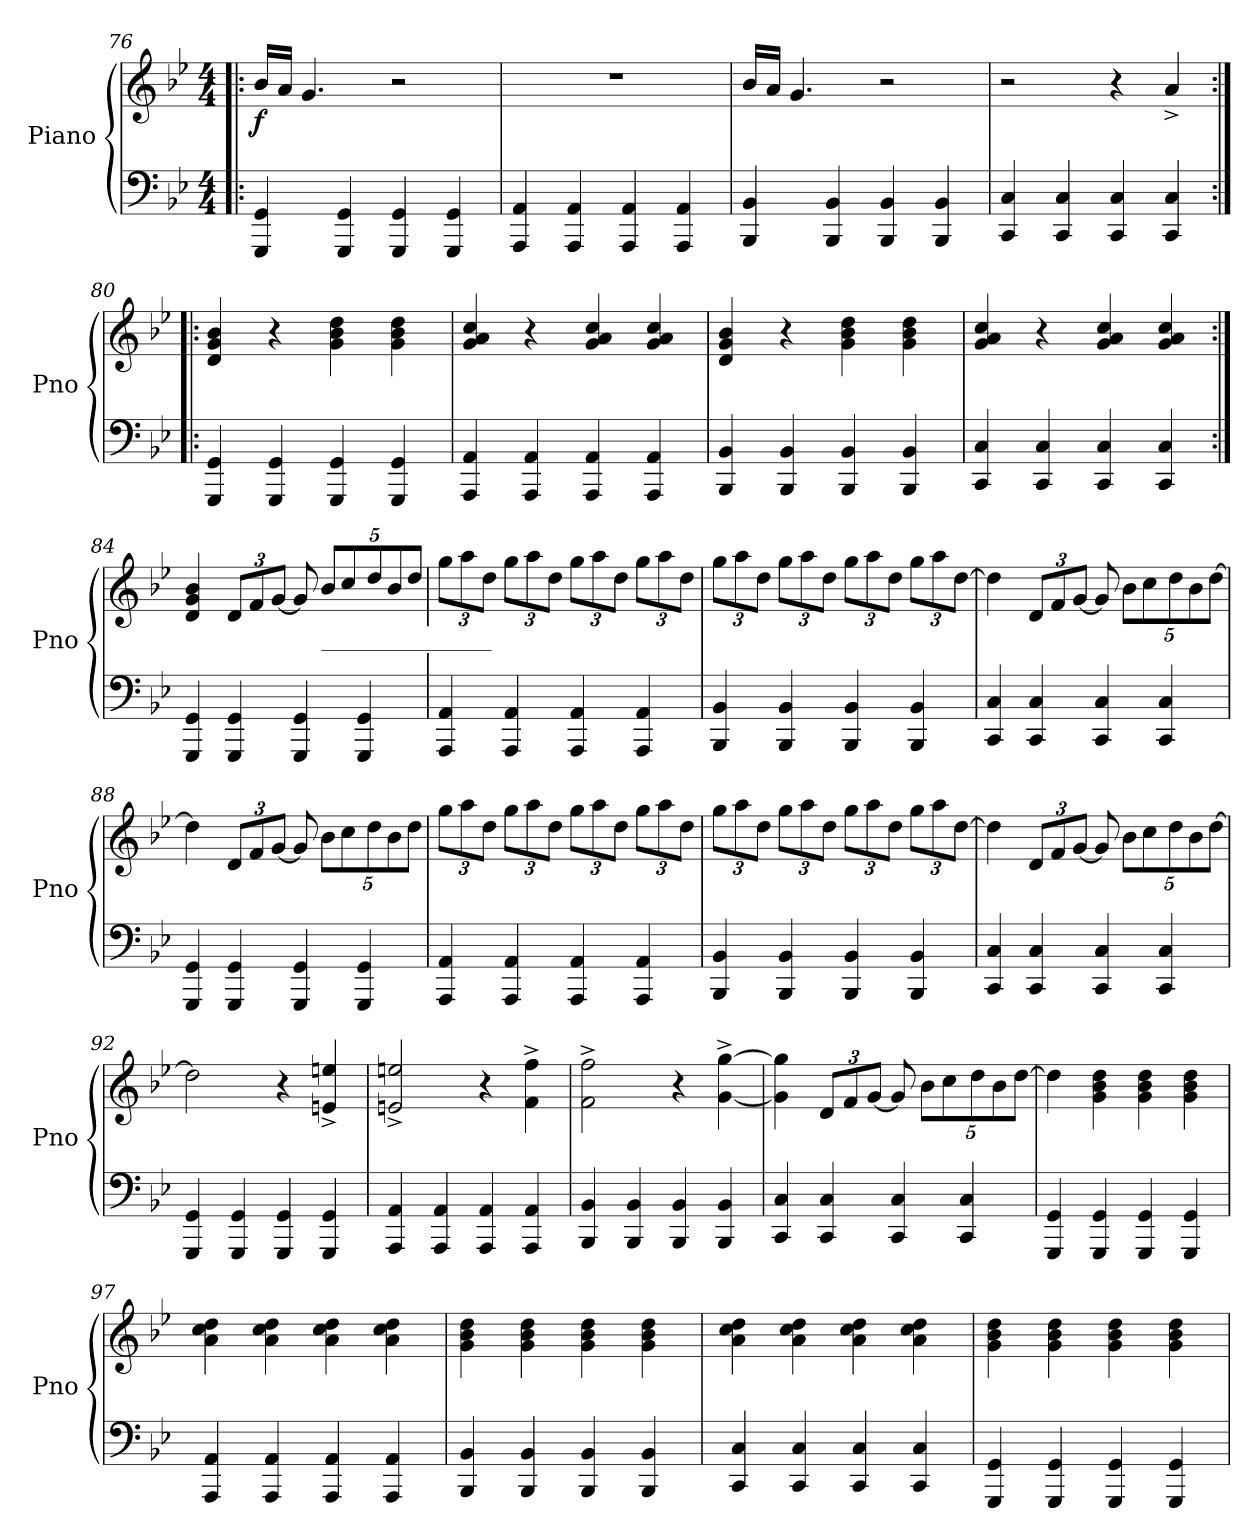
**kern	**kern	**dynam
*part1	*part1	*part1
*staff2	*staff1	*staff1/2
*I"Piano	*	*
*I'Pno	*	*
*clefF4	*clefG2	*
*k[b-e-]	*k[b-e-]	*
*B-:	*B-:	*
*M4/4	*M4/4	*
=76!|:	=76!|:	=76!|:
!	!	!LO:DY:b
4GGG/ 4GG/	16b-/LL	f
.	16a/JJ	.
.	4.g/	.
4GGG/ 4GG/	.	.
4GGG/ 4GG/	2r	.
4GGG/ 4GG/	.	.
=77	=77	=77
4AAA/ 4AA/	1r	.
4AAA/ 4AA/	.	.
4AAA/ 4AA/	.	.
4AAA/ 4AA/	.	.
=78	=78	=78
4BBB-/ 4BB-/	16b-/LL	.
.	16a/JJ	.
.	4.g/	.
4BBB-/ 4BB-/	.	.
4BBB-/ 4BB-/	2r	.
4BBB-/ 4BB-/	.	.
=79	=79	=79
4CC/ 4C/	2r	.
4CC/ 4C/	.	.
4CC/ 4C/	4r	.
4CC/ 4C/	4a^/	.
=80:|!|:	=80:|!|:	=80:|!|:
4GGG/ 4GG/	4d/ 4g/ 4b-/	.
4GGG/ 4GG/	4r	.
4GGG/ 4GG/	4g\ 4b-\ 4dd\	.
4GGG/ 4GG/	4g\ 4b-\ 4dd\	.
=81	=81	=81
4AAA/ 4AA/	4g/ 4a/ 4cc/	.
4AAA/ 4AA/	4r	.
4AAA/ 4AA/	4g/ 4a/ 4cc/	.
4AAA/ 4AA/	4g/ 4a/ 4cc/	.
=82	=82	=82
4BBB-/ 4BB-/	4d/ 4g/ 4b-/	.
4BBB-/ 4BB-/	4r	.
4BBB-/ 4BB-/	4g\ 4b-\ 4dd\	.
4BBB-/ 4BB-/	4g\ 4b-\ 4dd\	.
=83	=83	=83
4CC/ 4C/	4g/ 4a/ 4cc/	.
4CC/ 4C/	4r	.
4CC/ 4C/	4g/ 4a/ 4cc/	.
4CC/ 4C/	4g/ 4a/ 4cc/	.
=84:|!	=84:|!	=84:|!
4GGG/ 4GG/	4d/ 4g/ 4b-/	.
*	*Xbrackettup	*
4GGG/ 4GG/	12d/L	.
.	12f/	.
.	[12g/J	.
4GGG/ 4GG/	8g/]	.
!	!LO:TX:b:t=______________	!
.	40%3b-/L	.
.	40%3cc/	.
4GGG/ 4GG/	.	.
.	40%3dd/	.
.	40%3b-/	.
.	40%3dd/J	.
=85	=85	=85
4AAA/ 4AA/	12gg\L	.
.	12aa\	.
.	12dd\J	.
4AAA/ 4AA/	12gg\L	.
.	12aa\	.
.	12dd\J	.
4AAA/ 4AA/	12gg\L	.
.	12aa\	.
.	12dd\J	.
4AAA/ 4AA/	12gg\L	.
.	12aa\	.
.	12dd\J	.
=86	=86	=86
4BBB-/ 4BB-/	12gg\L	.
.	12aa\	.
.	12dd\J	.
4BBB-/ 4BB-/	12gg\L	.
.	12aa\	.
.	12dd\J	.
4BBB-/ 4BB-/	12gg\L	.
.	12aa\	.
.	12dd\J	.
4BBB-/ 4BB-/	12gg\L	.
.	12aa\	.
.	[12dd\J	.
=87	=87	=87
4CC/ 4C/	4dd\]	.
4CC/ 4C/	12d/L	.
.	12f/	.
.	[12g/J	.
4CC/ 4C/	8g/]	.
.	40%3b-\L	.
.	40%3cc\	.
4CC/ 4C/	.	.
.	40%3dd\	.
.	40%3b-\	.
.	[40%3dd\J	.
=88	=88	=88
4GGG/ 4GG/	4dd\]	.
4GGG/ 4GG/	12d/L	.
.	12f/	.
.	[12g/J	.
4GGG/ 4GG/	8g/]	.
.	40%3b-\L	.
.	40%3cc\	.
4GGG/ 4GG/	.	.
.	40%3dd\	.
.	40%3b-\	.
.	40%3dd\J	.
=89	=89	=89
4AAA/ 4AA/	12gg\L	.
.	12aa\	.
.	12dd\J	.
4AAA/ 4AA/	12gg\L	.
.	12aa\	.
.	12dd\J	.
4AAA/ 4AA/	12gg\L	.
.	12aa\	.
.	12dd\J	.
4AAA/ 4AA/	12gg\L	.
.	12aa\	.
.	12dd\J	.
=90	=90	=90
4BBB-/ 4BB-/	12gg\L	.
.	12aa\	.
.	12dd\J	.
4BBB-/ 4BB-/	12gg\L	.
.	12aa\	.
.	12dd\J	.
4BBB-/ 4BB-/	12gg\L	.
.	12aa\	.
.	12dd\J	.
4BBB-/ 4BB-/	12gg\L	.
.	12aa\	.
.	[12dd\J	.
=91	=91	=91
4CC/ 4C/	4dd\]	.
4CC/ 4C/	12d/L	.
.	12f/	.
.	[12g/J	.
4CC/ 4C/	8g/]	.
.	40%3b-\L	.
.	40%3cc\	.
4CC/ 4C/	.	.
.	40%3dd\	.
.	40%3b-\	.
.	[40%3dd\J	.
=92	=92	=92
4GGG/ 4GG/	2dd\]	.
4GGG/ 4GG/	.	.
4GGG/ 4GG/	4r	.
4GGG/ 4GG/	4en/^ 4een/^	.
=93	=93	=93
4AAA/ 4AA/	2en/^ 2een/^	.
4AAA/ 4AA/	.	.
4AAA/ 4AA/	4r	.
4AAA/ 4AA/	4f\^ 4ff\^	.
=94	=94	=94
4BBB-/ 4BB-/	2f\^ 2ff\^	.
4BBB-/ 4BB-/	.	.
4BBB-/ 4BB-/	4r	.
4BBB-/ 4BB-/	[4g\^ [4gg\^	.
=95	=95	=95
4CC/ 4C/	4g\] 4gg\]	.
4CC/ 4C/	12d/L	.
.	12f/	.
.	[12g/J	.
4CC/ 4C/	8g/]	.
.	40%3b-\L	.
.	40%3cc\	.
4CC/ 4C/	.	.
.	40%3dd\	.
.	40%3b-\	.
.	[40%3dd\J	.
=96	=96	=96
4GGG/ 4GG/	4dd\]	.
4GGG/ 4GG/	4g\ 4b-\ 4dd\	.
4GGG/ 4GG/	4g\ 4b-\ 4dd\	.
4GGG/ 4GG/	4g\ 4b-\ 4dd\	.
=97	=97	=97
4AAA/ 4AA/	4a\ 4cc\ 4dd\	.
4AAA/ 4AA/	4a\ 4cc\ 4dd\	.
4AAA/ 4AA/	4a\ 4cc\ 4dd\	.
4AAA/ 4AA/	4a\ 4cc\ 4dd\	.
=98	=98	=98
4BBB-/ 4BB-/	4g\ 4b-\ 4dd\	.
4BBB-/ 4BB-/	4g\ 4b-\ 4dd\	.
4BBB-/ 4BB-/	4g\ 4b-\ 4dd\	.
4BBB-/ 4BB-/	4g\ 4b-\ 4dd\	.
=99	=99	=99
4CC/ 4C/	4a\ 4cc\ 4dd\	.
4CC/ 4C/	4a\ 4cc\ 4dd\	.
4CC/ 4C/	4a\ 4cc\ 4dd\	.
4CC/ 4C/	4a\ 4cc\ 4dd\	.
=100	=100	=100
4GGG/ 4GG/	4g\ 4b-\ 4dd\	.
4GGG/ 4GG/	4g\ 4b-\ 4dd\	.
4GGG/ 4GG/	4g\ 4b-\ 4dd\	.
4GGG/ 4GG/	4g\ 4b-\ 4dd\	.
=	=	=
*-	*-	*-
